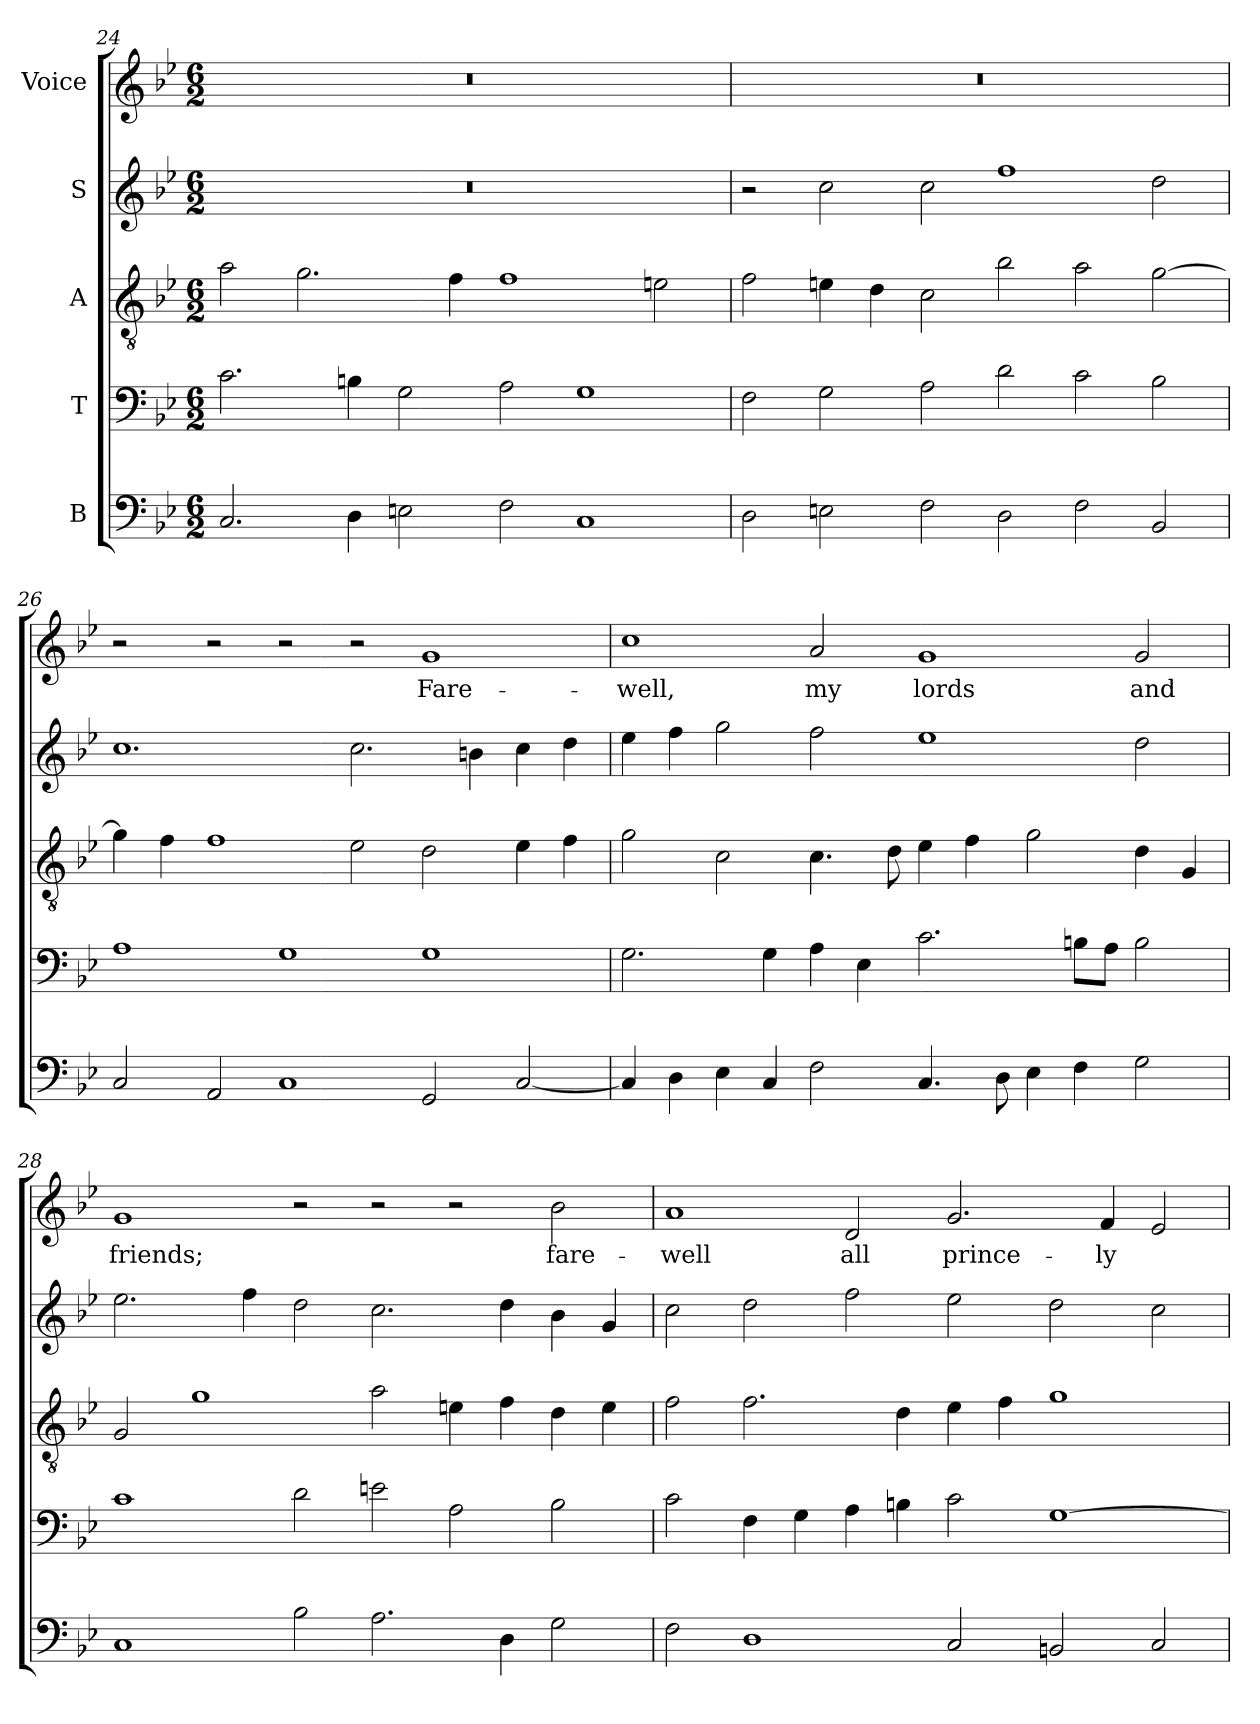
**kern	**kern	**kern	**kern	**kern	**text
*part5	*part4	*part3	*part2	*part1	*part1
*staff5	*staff4	*staff3	*staff2	*staff1	*staff1
*I"B	*I"T	*I"A	*I"S	*I"Voice	*
*clefF4	*clefF4	*clefGv2	*clefG2	*clefG2	*
*k[b-e-]	*k[b-e-]	*k[b-e-]	*k[b-e-]	*k[b-e-]	*
*B-:	*B-:	*B-:	*B-:	*B-:	*
*M6/2	*M6/2	*M6/2	*M6/2	*M6/2	*
=24	=24	=24	=24	=24	=24
2.C/	2.c\	2a\	0.r	0.r	.
.	.	2.g\	.	.	.
4D\	4Bn\	.	.	.	.
2En\	2G\	.	.	.	.
.	.	4f\	.	.	.
2F\	2A\	1f	.	.	.
1C	1G	.	.	.	.
.	.	2en\	.	.	.
=25	=25	=25	=25	=25	=25
2D\	2F\	2f\	2r	0.r	.
2En\	2G\	4en\	2cc\	.	.
.	.	4d\	.	.	.
2F\	2A\	2c\	2cc\	.	.
2D\	2d\	2b-\	1ff	.	.
2F\	2c\	2a\	.	.	.
2BB-/	2B-\	[2g\	2dd\	.	.
!!LO:PB:g=z
=26	=26	=26	=26	=26	=26
2C/	1A	4g\]	1.cc	2r	.
.	.	4f\	.	.	.
2AA/	.	1f	.	2r	.
1C	1G	.	.	2r	.
.	.	2e-\	2.cc\	2r	.
!	!	!	!	!	!LO:LY:b
2GG/	1G	2d\	.	1g	Fare-
.	.	.	4bn\	.	.
[2C/	.	4e-\	4cc\	.	.
.	.	4f\	4dd\	.	.
=27	=27	=27	=27	=27	=27
!	!	!	!	!	!LO:LY:b
4C/]	2.G\	2g\	4ee-\	1cc	-well,
4D\	.	.	4ff\	.	.
4E-\	.	2c\	2gg\	.	.
4C/	4G\	.	.	.	.
!	!	!	!	!	!LO:LY:b
2F\	4A\	4.c\	2ff\	2a/	my
.	4E-\	.	.	.	.
.	.	8d\	.	.	.
!	!	!	!	!	!LO:LY:b
4.C/	2.c\	4e-\	1ee-	1g	lords
.	.	4f\	.	.	.
8D\	.	.	.	.	.
4E-\	.	2g\	.	.	.
4F\	8Bn\L	.	.	.	.
.	8A\J	.	.	.	.
!	!	!	!	!	!LO:LY:b
2G\	2B\	4d\	2dd\	2g/	and
.	.	4G/	.	.	.
=28	=28	=28	=28	=28	=28
!	!	!	!	!	!LO:LY:b
1C	1c	2G/	2.ee-\	1g	friends;
.	.	1g	.	.	.
.	.	.	4ff\	.	.
2B-\	2d\	.	2dd\	2r	.
2.A\	2en\	2a\	2.cc\	2r	.
.	2A\	4en\	.	2r	.
4D\	.	4f\	4dd\	.	.
!	!	!	!	!	!LO:LY:b
2G\	2B-\	4d\	4b-\	2b-\	fare-
.	.	4e\	4g/	.	.
!!LO:LB:g=z
=29	=29	=29	=29	=29	=29
!	!	!	!	!	!LO:LY:b
2F\	2c\	2f\	2cc\	1a	-well
1D	4F\	2.f\	2dd\	.	.
.	4G\	.	.	.	.
!	!	!	!	!	!LO:LY:b
.	4A\	.	2ff\	2d/	all
.	4Bn\	4d\	.	.	.
!	!	!	!	!	!LO:LY:b
2C/	2c\	4e-\	2ee-\	2.g/	prince-
.	.	4f\	.	.	.
2BBn/	[1G	1g	2dd\	.	.
!	!	!	!	!	!LO:LY:b
.	.	.	.	4f/	-ly
2C/	.	.	2cc\	2e-/	.
=	=	=	=	=	=
*-	*-	*-	*-	*-	*-
